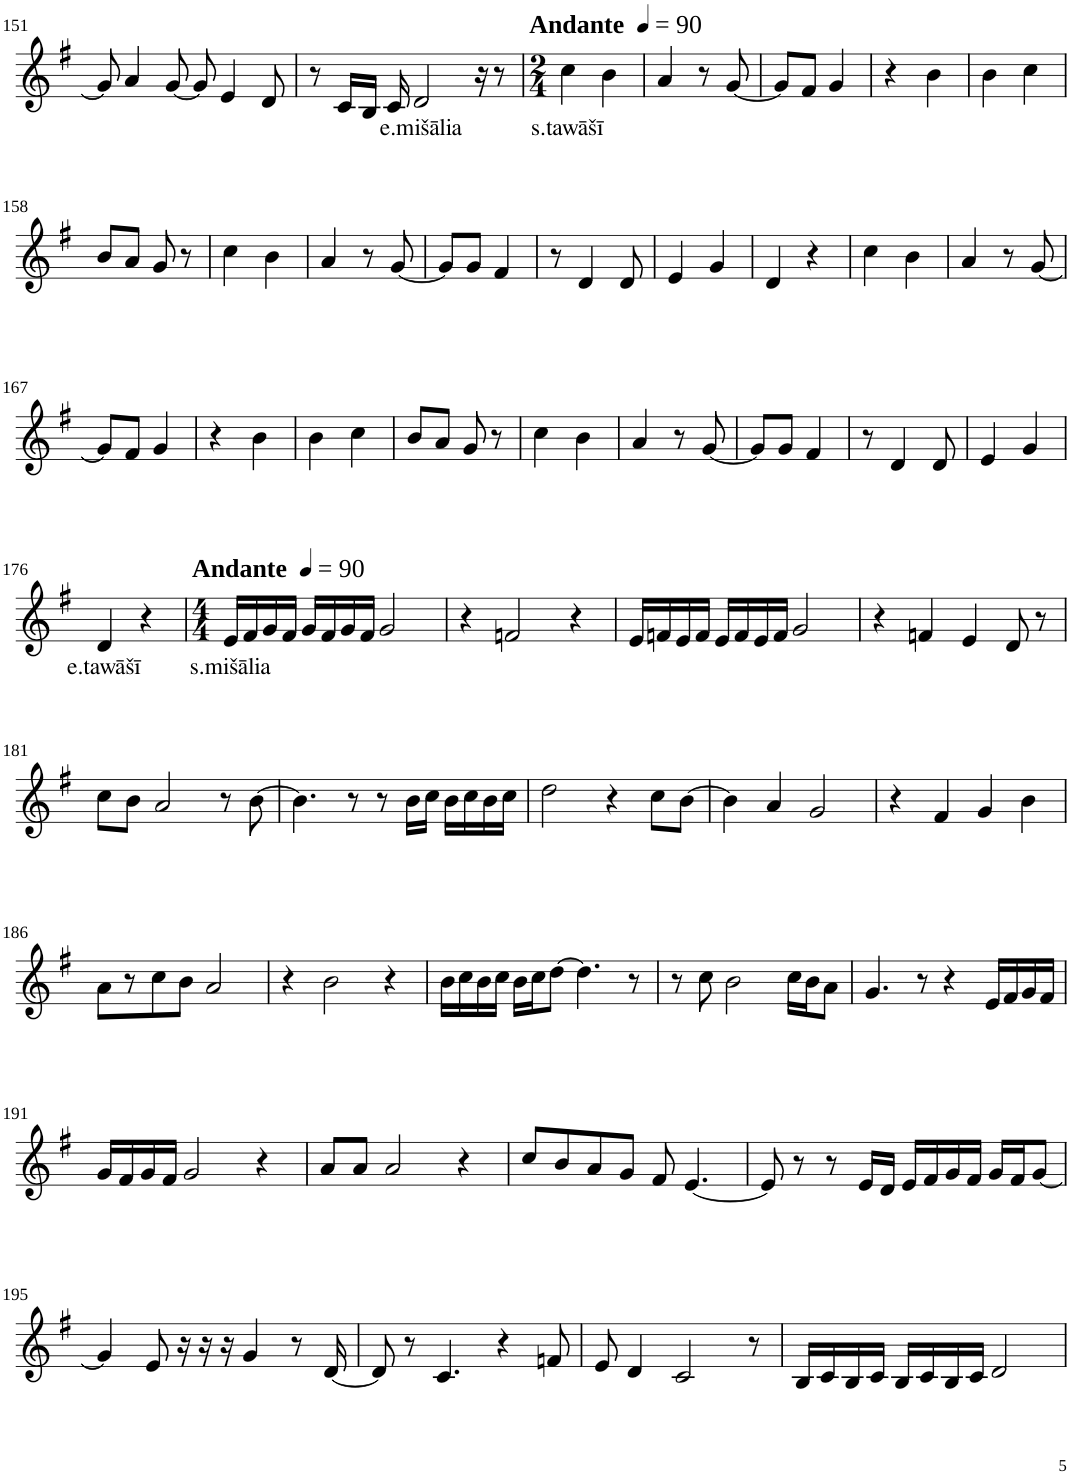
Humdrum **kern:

**kern	**text
*part1	*part1
*staff1	*staff1
*I"Violin	*
!!LO:PB:g=z
*clefG2	*
*k[f#]	*
*G:	*
*M4/4	*
=151	=151
8g/]	.
4a/	.
[8g/	.
8g/]	.
4e/	.
8d/	.
=152	=152
8r	.
16c/LL	.
16B/JJ	.
16c/	.
!	!LO:LY:b
2d/	e.mišālia
16r	.
8r	.
=153	=153
*M2/4	*
*MM90	*
!LO:TX:a:B:t=Andante	!
!	!LO:LY:b
4cc\	s.tawāšī
4b\	.
=154	=154
4a/	.
8r	.
[8g/	.
=155	=155
8g/L]	.
8f#/J	.
4g/	.
=156	=156
4r	.
4b\	.
=157	=157
4b\	.
4cc\	.
!!LO:LB:g=z
=158	=158
8b/L	.
8a/J	.
8g/	.
8r	.
=159	=159
4cc\	.
4b\	.
=160	=160
4a/	.
8r	.
[8g/	.
=161	=161
8g/L]	.
8g/J	.
4f#/	.
=162	=162
8r	.
4d/	.
8d/	.
=163	=163
4e/	.
4g/	.
=164	=164
4d/	.
4r	.
=165	=165
4cc\	.
4b\	.
=166	=166
4a/	.
8r	.
[8g/	.
!!LO:LB:g=z
=167	=167
8g/L]	.
8f#/J	.
4g/	.
=168	=168
4r	.
4b\	.
=169	=169
4b\	.
4cc\	.
=170	=170
8b/L	.
8a/J	.
8g/	.
8r	.
=171	=171
4cc\	.
4b\	.
=172	=172
4a/	.
8r	.
[8g/	.
=173	=173
8g/L]	.
8g/J	.
4f#/	.
=174	=174
8r	.
4d/	.
8d/	.
=175	=175
4e/	.
4g/	.
!!LO:LB:g=z
=176	=176
!	!LO:LY:b
4d/	e.tawāšī
4r	.
=177	=177
*M4/4	*
*MM90	*
!LO:TX:a:B:t=Andante	!
!	!LO:LY:b
16e/LL	s.mišālia
16f#/	.
16g/	.
16f#/JJ	.
16g/LL	.
16f#/	.
16g/	.
16f#/JJ	.
2g/	.
=178	=178
4r	.
2fn/	.
4r	.
=179	=179
16e/LL	.
16fn/	.
16e/	.
16f/JJ	.
16e/LL	.
16f/	.
16e/	.
16f/JJ	.
2g/	.
=180	=180
4r	.
4fn/	.
4e/	.
8d/	.
8r	.
!!LO:LB:g=z
=181	=181
8cc\L	.
8b\J	.
2a/	.
8r	.
[8b\	.
=182	=182
4.b\]	.
8r	.
8r	.
16b\LL	.
16cc\JJ	.
16b\LL	.
16cc\	.
16b\	.
16cc\JJ	.
=183	=183
2dd\	.
4r	.
8cc\L	.
[8b\J	.
=184	=184
4b\]	.
4a/	.
2g/	.
=185	=185
4r	.
4f#/	.
4g/	.
4b\	.
!!LO:LB:g=z
=186	=186
8a\L	.
8r	.
8cc\	.
8b\J	.
2a/	.
=187	=187
4r	.
2b\	.
4r	.
=188	=188
16b\LL	.
16cc\	.
16b\	.
16cc\JJ	.
16b\LL	.
16cc\J	.
[8dd\J	.
4.dd\]	.
8r	.
=189	=189
8r	.
8cc\	.
2b\	.
16cc\LL	.
16b\J	.
8a\J	.
=190	=190
4.g/	.
8r	.
4r	.
16e/LL	.
16f#/	.
16g/	.
16f#/JJ	.
!!LO:LB:g=z
=191	=191
16g/LL	.
16f#/	.
16g/	.
16f#/JJ	.
2g/	.
4r	.
=192	=192
8a/L	.
8a/J	.
2a/	.
4r	.
=193	=193
8cc/L	.
8b/	.
8a/	.
8g/J	.
8f#/	.
[4.e/	.
=194	=194
8e/]	.
8r	.
8r	.
16e/LL	.
16d/JJ	.
16e/LL	.
16f#/	.
16g/	.
16f#/JJ	.
16g/LL	.
16f#/J	.
[8g/J	.
!!LO:LB:g=z
=195	=195
4g/]	.
8e/	.
16r	.
16r	.
16r	.
4g/	.
8r	.
[16d/	.
=196	=196
8d/]	.
8r	.
4.c/	.
4r	.
8fn/	.
=197	=197
8e/	.
4d/	.
2c/	.
8r	.
=198	=198
16B/LL	.
16c/	.
16B/	.
16c/JJ	.
16B/LL	.
16c/	.
16B/	.
16c/JJ	.
2d/	.
=	=
*-	*-
